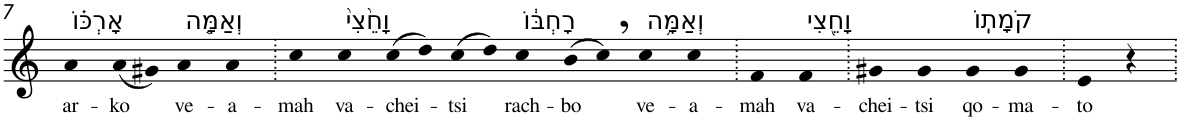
**kern	**text
*part1	*part1
*staff1	*staff1
*I"Piano	*
*I'Pno	*
!!LO:PB:g=z
*clefG2	*
*k[]	*
=7	=7
!LO:TX:a:t=אָרְכּ֗וֹ	!
!	!LO:LY:b
4a	ar-
!	!LO:LY:b
(8a	-ko
8g#X)	.
!LO:TX:a:t=וְאַמָּ֤ה	!
!	!LO:LY:b
4a	ve-
!	!LO:LY:b
4a	-a-
=8.	=8.
!	!LO:LY:b
4cc	-mah
!LO:TX:a:t=וָחֵ֙צִי֙	!
!	!LO:LY:b
4cc	va-
!	!LO:LY:b
(8cc	-chei-
8dd)	.
!	!LO:LY:b
(8cc	-tsi
8dd)	.
!LO:TX:a:t=רָחְבּ֔וֹ	!
!	!LO:LY:b
4cc	rach-
!	!LO:LY:b
(8b	-bo
8cc,)	.
!LO:TX:a:t=וְאַמָּ֥ה	!
!	!LO:LY:b
4cc	ve-
!	!LO:LY:b
4cc	-a-
=9.	=9.
!	!LO:LY:b
4f	-mah
!LO:TX:a:t=וָחֵ֖צִי	!
!	!LO:LY:b
4f	va-
=10.	=10.
!	!LO:LY:b
4g#X	-chei-
!	!LO:LY:b
4g#	-tsi
!LO:TX:a:t=קֹמָתֽוֹ	!
!	!LO:LY:b
4g#	qo-
!	!LO:LY:b
4g#	-ma-
=11.	=11.
!	!LO:LY:b
4e	-to
4r	.
=.	=.
*-	*-
